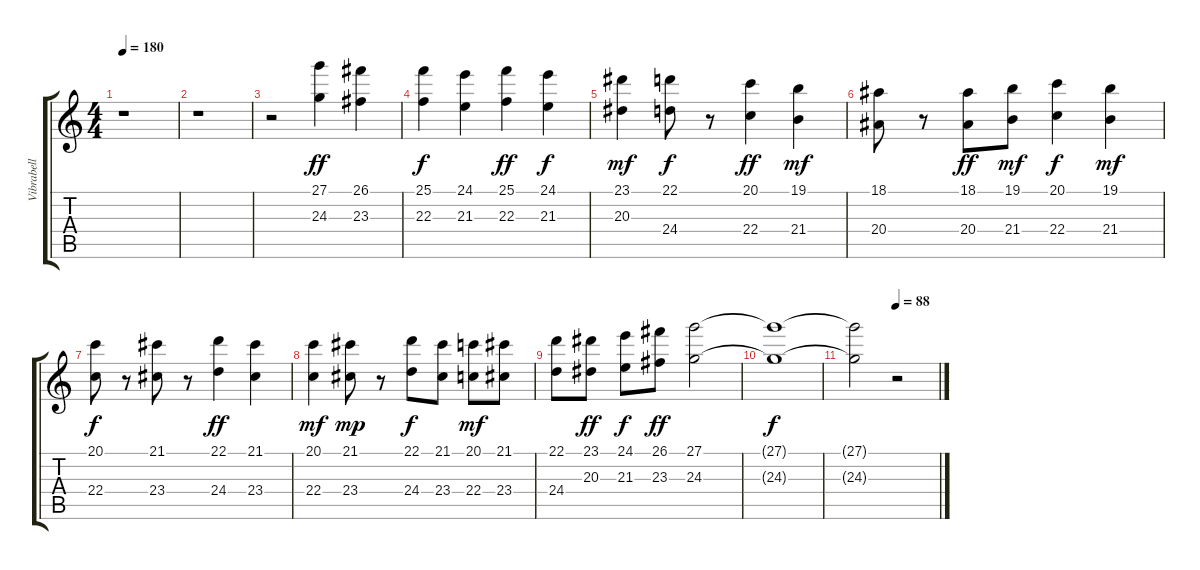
\track ("Vibrabell" "Vibrabell") {instrument fx3crystal}
\staff {score tabs}
\tuning (E4 B3 G3 D3 A2 E2) {hide}
\ts (4 4)
\tempo 180
\clef g2
\ks c
r.1{dy f} |
r.1 |
r.2 (27.1 24.3).4{dy ff} (26.1 23.3).4 |
(25.1 22.3).4{dy f} (24.1 21.3).4 (25.1 22.3).4{dy ff} (24.1 21.3).4{dy f} |
(23.1 20.3).4{dy mf} (22.1 24.4).8{dy f} r.8 (20.1 22.4).4{dy ff} (19.1 21.4).4{dy mf} |
(18.1 20.4).8 r.8 (18.1 20.4).8{dy ff} (19.1 21.4).8{dy mf} (20.1 22.4).4{dy f} (19.1 21.4).4{dy mf} |
(20.1 22.4).8{dy f} r.8 (21.1 23.4).8 r.8 (22.1 24.4).4{dy ff} (21.1 23.4).4 |
(20.1 22.4).4{dy mf} (21.1 23.4).8{dy mp} r.8 (22.1 24.4).8{dy f} (21.1 23.4).8 (20.1 22.4).8{dy mf} (21.1 23.4).8 |
(22.1 24.4).8 (23.1 20.3).8{dy ff} (24.1 21.3).8{dy f} (26.1 23.3).8{dy ff} (27.1 24.3).2 |
(27.1{t} 24.3{t}).1{dy f} |
\tempo (88 0.5)
(27.1{t} 24.3{t}).2 r.2
